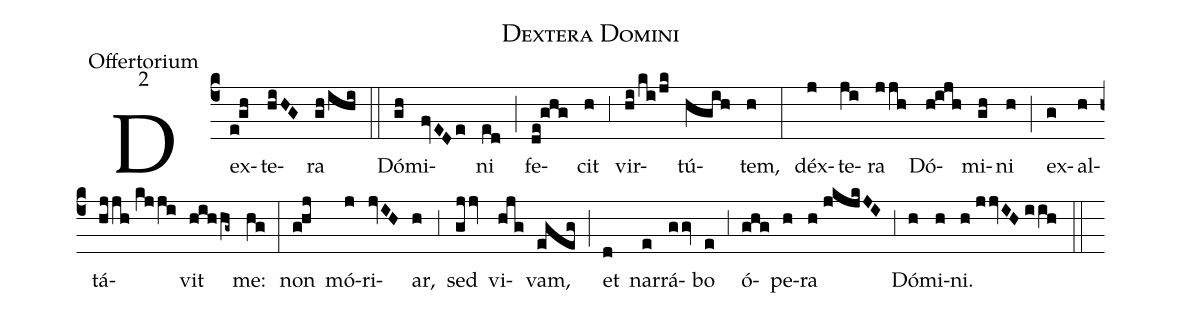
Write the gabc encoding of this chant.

name:Dextera Domini;
office-part:Offertorium;
mode:2;
%%
(c4) Dex(e!gh)te(hiHG)ra(gh/ihi) (::) Dó(gh)mi(fvEDe)ni(ed) (;) fe(de!ghg)cit(h) (;3) vir(hi/ki/jk)tú(hgih)tem,(h) (:) déx(j)te(ji)ra(jjh) Dó(h!ijh)mi(gh)ni(h) (;) ex(g)al(h)tá(hjjh//kjji)vit(hihhg~) me:(hg) (:) non(g!hj) mó(j)ri(jvIH)ar,(h) (;3) sed(gjjv) vi(hjg)vam,(egeg) (;) et(d) nar(e)rá(ggv)bo(e) (;3) ó(ghg)pe(h)ra(h//jkjkJI) (;3) Dó(h)mi(h)ni.(h//jjvIH//iih) (::)
